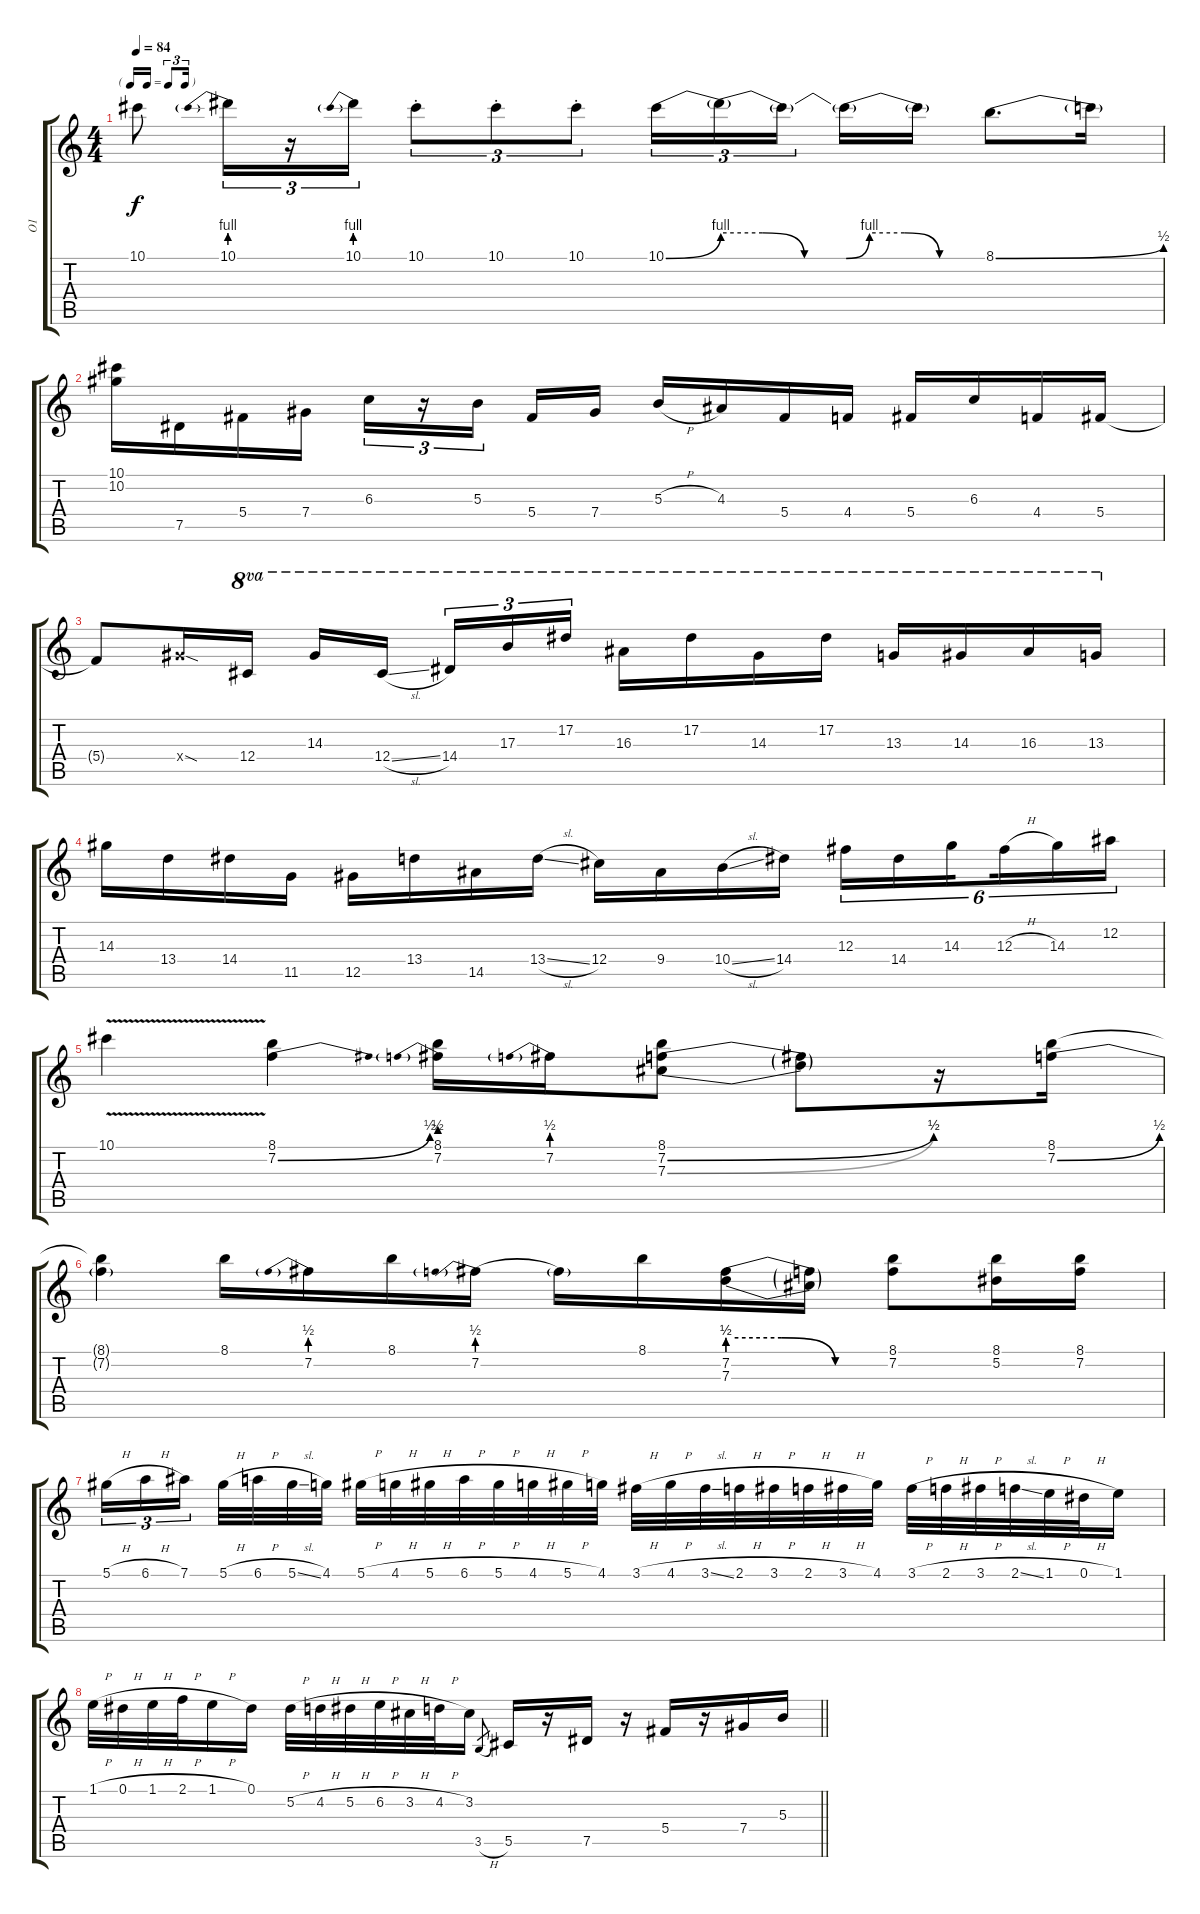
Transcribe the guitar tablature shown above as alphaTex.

\track ("O1" "O1") {instrument overdrivenguitar}
\staff {score tabs}
\tuning (Eb4 Bb3 Gb3 Db3 Ab2 Eb2) {hide}
\ts (4 4)
\tf triplet16th
\tempo 84
\clef g2
\ks c
10.1{t}.8{dy f} 10.1{be (prebend 0 4 60 4)}.16{tu (3 2)} r.16{tu (3 2)} 10.1{be (prebend 0 4 60 4)}.16{tu (3 2)} 10.1{st}.8{tu (3 2)} 10.1{st}.8{tu (3 2)} 10.1{st}.8{tu (3 2)} 10.1{be (bend 0 0 60 4)}.16{tu (3 2)} 10.1{be (custom 0 4 20 4 40 0 60 0) t}.16{tu (3 2)} 10.1{t}.16{tu (3 2) beam splitsecondary} 10.1{be (custom 0 0 10 4 25 4 40 0 60 0) t}.16 10.1{t}.16 8.1{be (bend 0 0 60 2)}.8{d} 8.1{t}.16 |
(10.1 10.2).16 7.5.16 5.4.16 7.4.16 6.3.16{tu (3 2)} r.16{tu (3 2)} 5.3.16{tu (3 2) beam splitsecondary} 5.4.16 7.4.16 5.3{h}.16 4.3.16 5.4.16 4.4.16 5.4.16 6.3.16 4.4.16 5.4.16 |
5.4{t}.8 7.4{sod x}.16 12.4.16{ot 8va} 14.3.16{ot 8va} 12.4{sl}.16{ot 8va beam splitsecondary} 14.4.16{tu (3 2) ot 8va} 17.3.16{tu (3 2) ot 8va} 17.2.16{tu (3 2) ot 8va} 16.3.16{ot 8va} 17.2.16{ot 8va} 14.3.16{ot 8va} 17.2.16{ot 8va} 13.3.16{ot 8va} 14.3.16{ot 8va} 16.3.16{ot 8va} 13.3.16{ot 8va} |
14.3.16 13.4.16 14.4.16 11.5.16 12.5.16 13.4.16 14.5.16 13.4{sl}.16 12.4.16 9.4.16 10.4{sl}.16 14.4.16 12.3.16{tu (6 4)} 14.4.16{tu (6 4)} 14.3.16{tu (6 4) beam splitsecondary} 12.3{h}.16{tu (6 4)} 14.3.16{tu (6 4)} 12.2.16{tu (6 4)} |
10.1{v}.4 (8.1 7.2{be (bend 0 0 60 2)}).4 (8.1 7.2{be (prebend 0 2 60 2)}).16 7.2{be (prebend 0 2 60 2)}.16 (8.1 7.2{be (bend 0 0 60 2)} 7.3{be (bend 0 0 60 2)}).8 (7.2{t} 7.3{t}).8 r.16 (8.1 7.2{be (bend 0 0 60 2)}).16 |
(8.1{t} 7.2{t}).4 8.1.16 7.2{be (prebend 0 2 60 2)}.16 8.1.16 7.2{be (prebend 0 2 60 2)}.16 7.2{t}.16 8.1.16 (7.2{be (custom 0 2 20 2 40 0 60 0)} 7.3{be (custom 0 2 20 2 40 0 60 0)}).16 (7.2{t} 7.3{t}).16 (8.1 7.2).8 (8.1 5.2).16 (8.1 7.2).16 |
5.1{h}.16{tu (3 2)} 6.1{h}.16{tu (3 2)} 7.1.16{tu (3 2) beam splitsecondary} 5.1{h}.32 6.1{h}.32 5.1{sl}.32 4.1.32 5.1{h}.32 4.1{h}.32 5.1{h}.32 6.1{h}.32 5.1{h}.32 4.1{h}.32 5.1{h}.32 4.1.32 3.1{h}.32 4.1{h}.32 3.1{sl}.32 2.1{h}.32 3.1{h}.32 2.1{h}.32 3.1{h}.32 4.1.32 3.1{h}.32 2.1{h}.32 3.1{h}.32 2.1{sl}.32 1.1{h}.32 0.1{h}.32 1.1.16 |
\barLineRight lightlight
1.1{h}.32 0.1{h}.32 1.1{h}.32 2.1{h}.32 1.1{h}.16 0.1.16 5.2{h}.32 4.2{h}.32 5.2{h}.32 6.2{h}.32 3.2{h}.32 4.2{h}.32 3.2.16 3.5{h}.8{gr} 5.5.16 r.16 7.5.16 r.16 5.4.16 r.16 7.4.16 5.3.16
